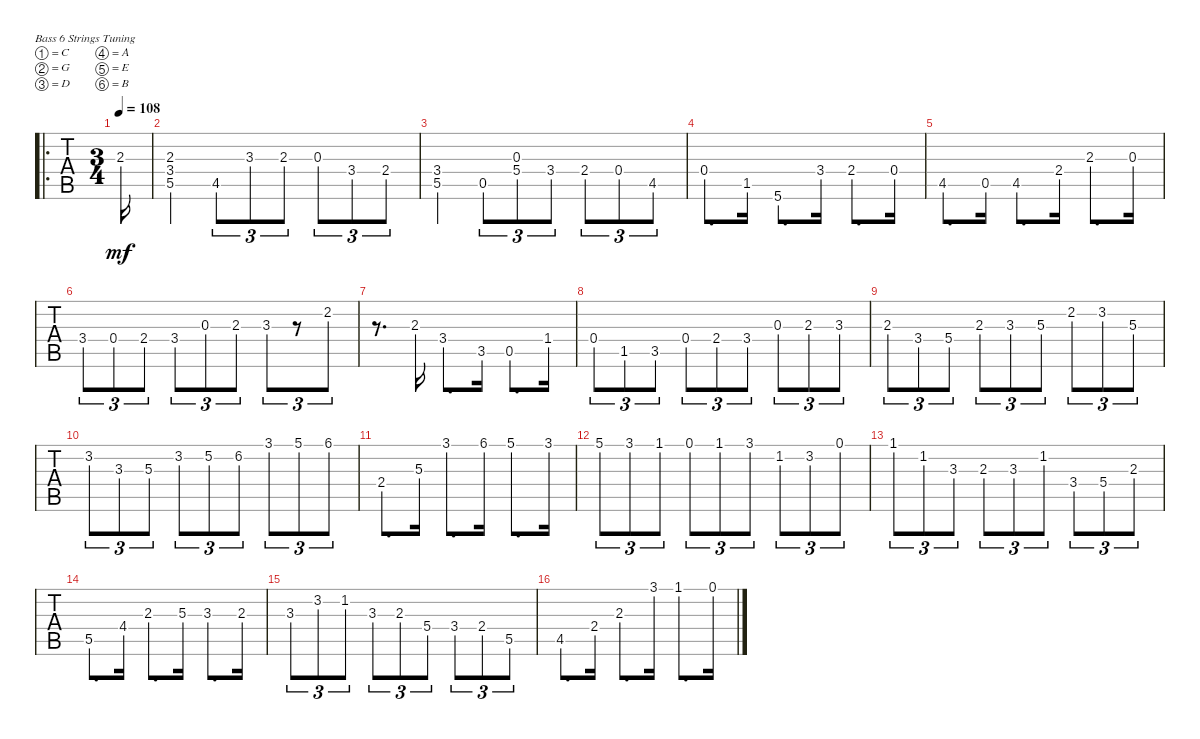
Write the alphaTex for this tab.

\bracketExtendMode groupsimilarinstruments
\singleTrackTrackNamePolicy hidden
\multiTrackTrackNamePolicy hidden
\firstSystemTrackNameOrientation horizontal
\otherSystemsTrackNameOrientation horizontal
\track ("Untitled" "E-Bass") {instrument acousticgrandpiano}
\staff {tabs}
\tuning (C3 G2 D2 A1 E1 B0)
\displaytranspose 12
\ro
\ts (3 4)
\ac
\tempo 108
\clef f4
\ks dminor
2.3.16{dy mf instrument acousticgrandpiano} |
(3.4 5.5 2.3).4 4.5.8{tu (3 2)} 3.3.8{tu (3 2)} 2.3.8{tu (3 2)} 0.3.8{tu (3 2)} 3.4.8{tu (3 2)} 2.4.8{tu (3 2)} |
(3.4 5.5).4 0.5.8{tu (3 2)} (0.3 5.4).8{tu (3 2)} 3.4.8{tu (3 2)} 2.4.8{tu (3 2)} 0.4.8{tu (3 2)} 4.5.8{tu (3 2)} |
0.4.8{d} 1.5.16 5.6.8{d} 3.4.16 2.4.8{d} 0.4.16 |
4.5.8{d} 0.5.16 4.5.8{d} 2.4.16 2.3.8{d} 0.3.16 |
3.4.8{tu (3 2)} 0.4.8{tu (3 2)} 2.4.8{tu (3 2)} 3.4.8{tu (3 2)} 0.3.8{tu (3 2)} 2.3.8{tu (3 2)} 3.3.8{tu (3 2)} r.8{tu (3 2)} 2.2.8{tu (3 2)} |
r.8{d} 2.3.16 3.4.8{d} 3.5.16 0.5.8{d} 1.4.16 |
0.4.8{tu (3 2)} 1.5.8{tu (3 2)} 3.5.8{tu (3 2)} 0.4.8{tu (3 2)} 2.4.8{tu (3 2)} 3.4.8{tu (3 2)} 0.3.8{tu (3 2)} 2.3.8{tu (3 2)} 3.3.8{tu (3 2)} |
2.3.8{tu (3 2)} 3.4.8{tu (3 2)} 5.4.8{tu (3 2)} 2.3.8{tu (3 2)} 3.3.8{tu (3 2)} 5.3.8{tu (3 2)} 2.2.8{tu (3 2)} 3.2.8{tu (3 2)} 5.3.8{tu (3 2)} |
3.2.8{tu (3 2)} 3.3.8{tu (3 2)} 5.3.8{tu (3 2)} 3.2.8{tu (3 2)} 5.2.8{tu (3 2)} 6.2.8{tu (3 2)} 3.1.8{tu (3 2) ot 8va} 5.1.8{tu (3 2) ot 8va} 6.1.8{tu (3 2) ot 8va} |
2.4.8{d} 5.3.16 3.1.8{d ot 8va} 6.1.16{ot 8va} 5.1.8{d ot 8va} 3.1.16{ot 8va} |
5.1.8{tu (3 2) ot 8va} 3.1.8{tu (3 2) ot 8va} 1.1.8{tu (3 2) ot 8va} 0.1.8{tu (3 2) ot 8va} 1.1.8{tu (3 2) ot 8va} 3.1.8{tu (3 2) ot 8va} 1.2.8{tu (3 2)} 3.2.8{tu (3 2)} 0.1.8{tu (3 2)} |
1.1.8{tu (3 2)} 1.2.8{tu (3 2)} 3.3.8{tu (3 2)} 2.3.8{tu (3 2)} 3.3.8{tu (3 2)} 1.2.8{tu (3 2)} 3.4.8{tu (3 2)} 5.4.8{tu (3 2)} 2.3.8{tu (3 2)} |
5.5.8{d} 4.4.16 2.3.8{d} 5.3.16 3.3.8{d} 2.3.16 |
3.3.8{tu (3 2)} 3.2.8{tu (3 2)} 1.2.8{tu (3 2)} 3.3.8{tu (3 2)} 2.3.8{tu (3 2)} 5.4.8{tu (3 2)} 3.4.8{tu (3 2)} 2.4.8{tu (3 2)} 5.5.8{tu (3 2)} |
4.5.8{d} 2.4.16 2.3.8{d} 3.1.16 1.1.8{d} 0.1.16
